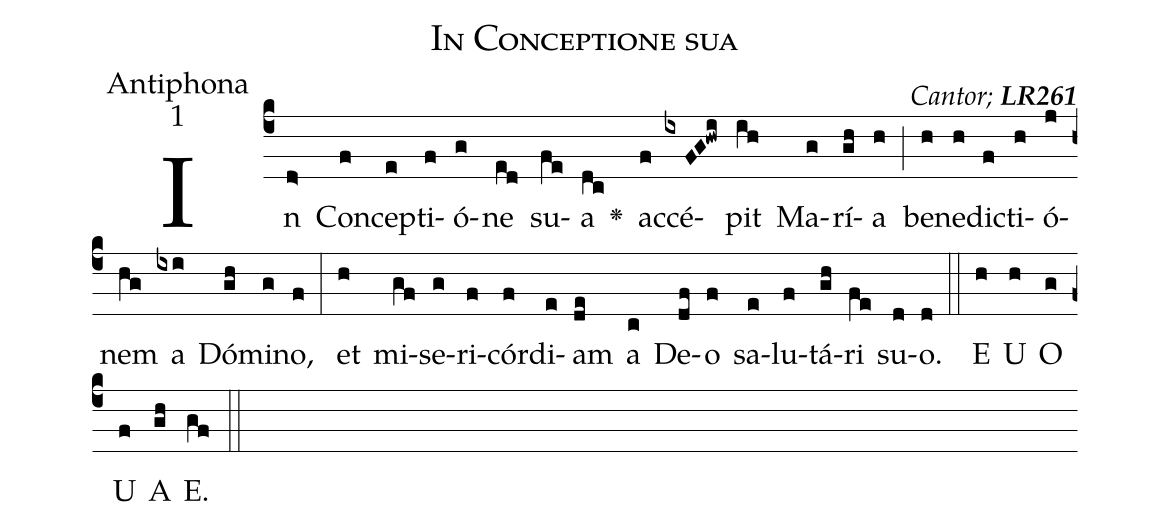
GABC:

name:In Conceptione sua;
office-part:Antiphona;
mode:1;
commentary:{\itshape\mdseries Cantor;\/}  {\bfseries LR261};
%%
(c4)In(d>) Con(f)cep(e)ti(f)ó(g)ne(ed) su(fe)a(dc) <v>\greheightstar</v>() ac(f)cé(ixFG!hwi)pit(ih) Ma(g)rí(gh)a(h) (;) be(h)ne(h)di(f)cti(h)ó(j)nem(hg) a(ixi) Dó(gh)mi(g)no,(f) (:) et(h) mi(gf)se(g)ri(f)cór(f)di(e)am(de) a(c) De(df)o(f) sa(e)lu(f)tá(gh)ri(fe) su(d)o.(d) (::) E(h) U(h) O(g) U(f) A(gh) E.(gf) (::)
